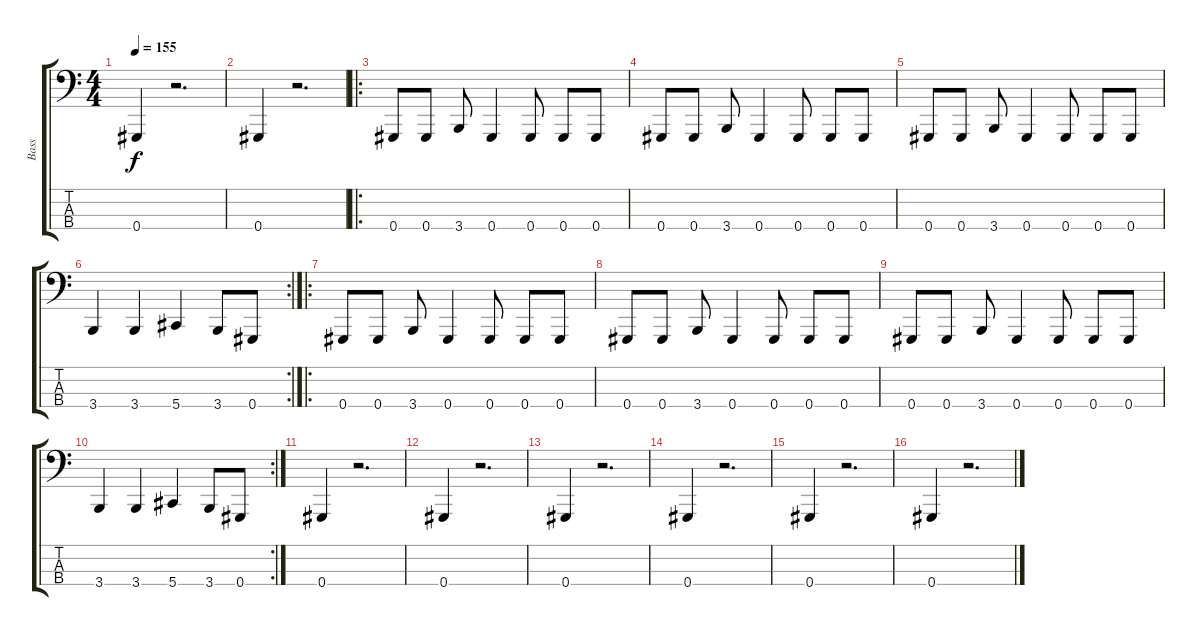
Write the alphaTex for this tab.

\track ("Bass" "Bass") {instrument electricbassfinger}
\staff {score tabs}
\tuning (Db2 Ab1 Eb1 Ab0) {hide}
\ts (4 4)
\tempo 155
\clef f4
\ks c
0.4.4{dy f} r.2{d} |
0.4.4 r.2{d} |
\ro
0.4.8 0.4.8 3.4.8 0.4.4 0.4.8 0.4.8 0.4.8 |
0.4.8 0.4.8 3.4.8 0.4.4 0.4.8 0.4.8 0.4.8 |
0.4.8 0.4.8 3.4.8 0.4.4 0.4.8 0.4.8 0.4.8 |
\rc 2
3.4.4 3.4.4 5.4.4 3.4.8 0.4.8 |
\ro
0.4.8 0.4.8 3.4.8 0.4.4 0.4.8 0.4.8 0.4.8 |
0.4.8 0.4.8 3.4.8 0.4.4 0.4.8 0.4.8 0.4.8 |
0.4.8 0.4.8 3.4.8 0.4.4 0.4.8 0.4.8 0.4.8 |
\rc 2
3.4.4 3.4.4 5.4.4 3.4.8 0.4.8 |
0.4.4 r.2{d} |
0.4.4 r.2{d} |
0.4.4 r.2{d} |
0.4.4 r.2{d} |
0.4.4 r.2{d} |
0.4.4 r.2{d}
